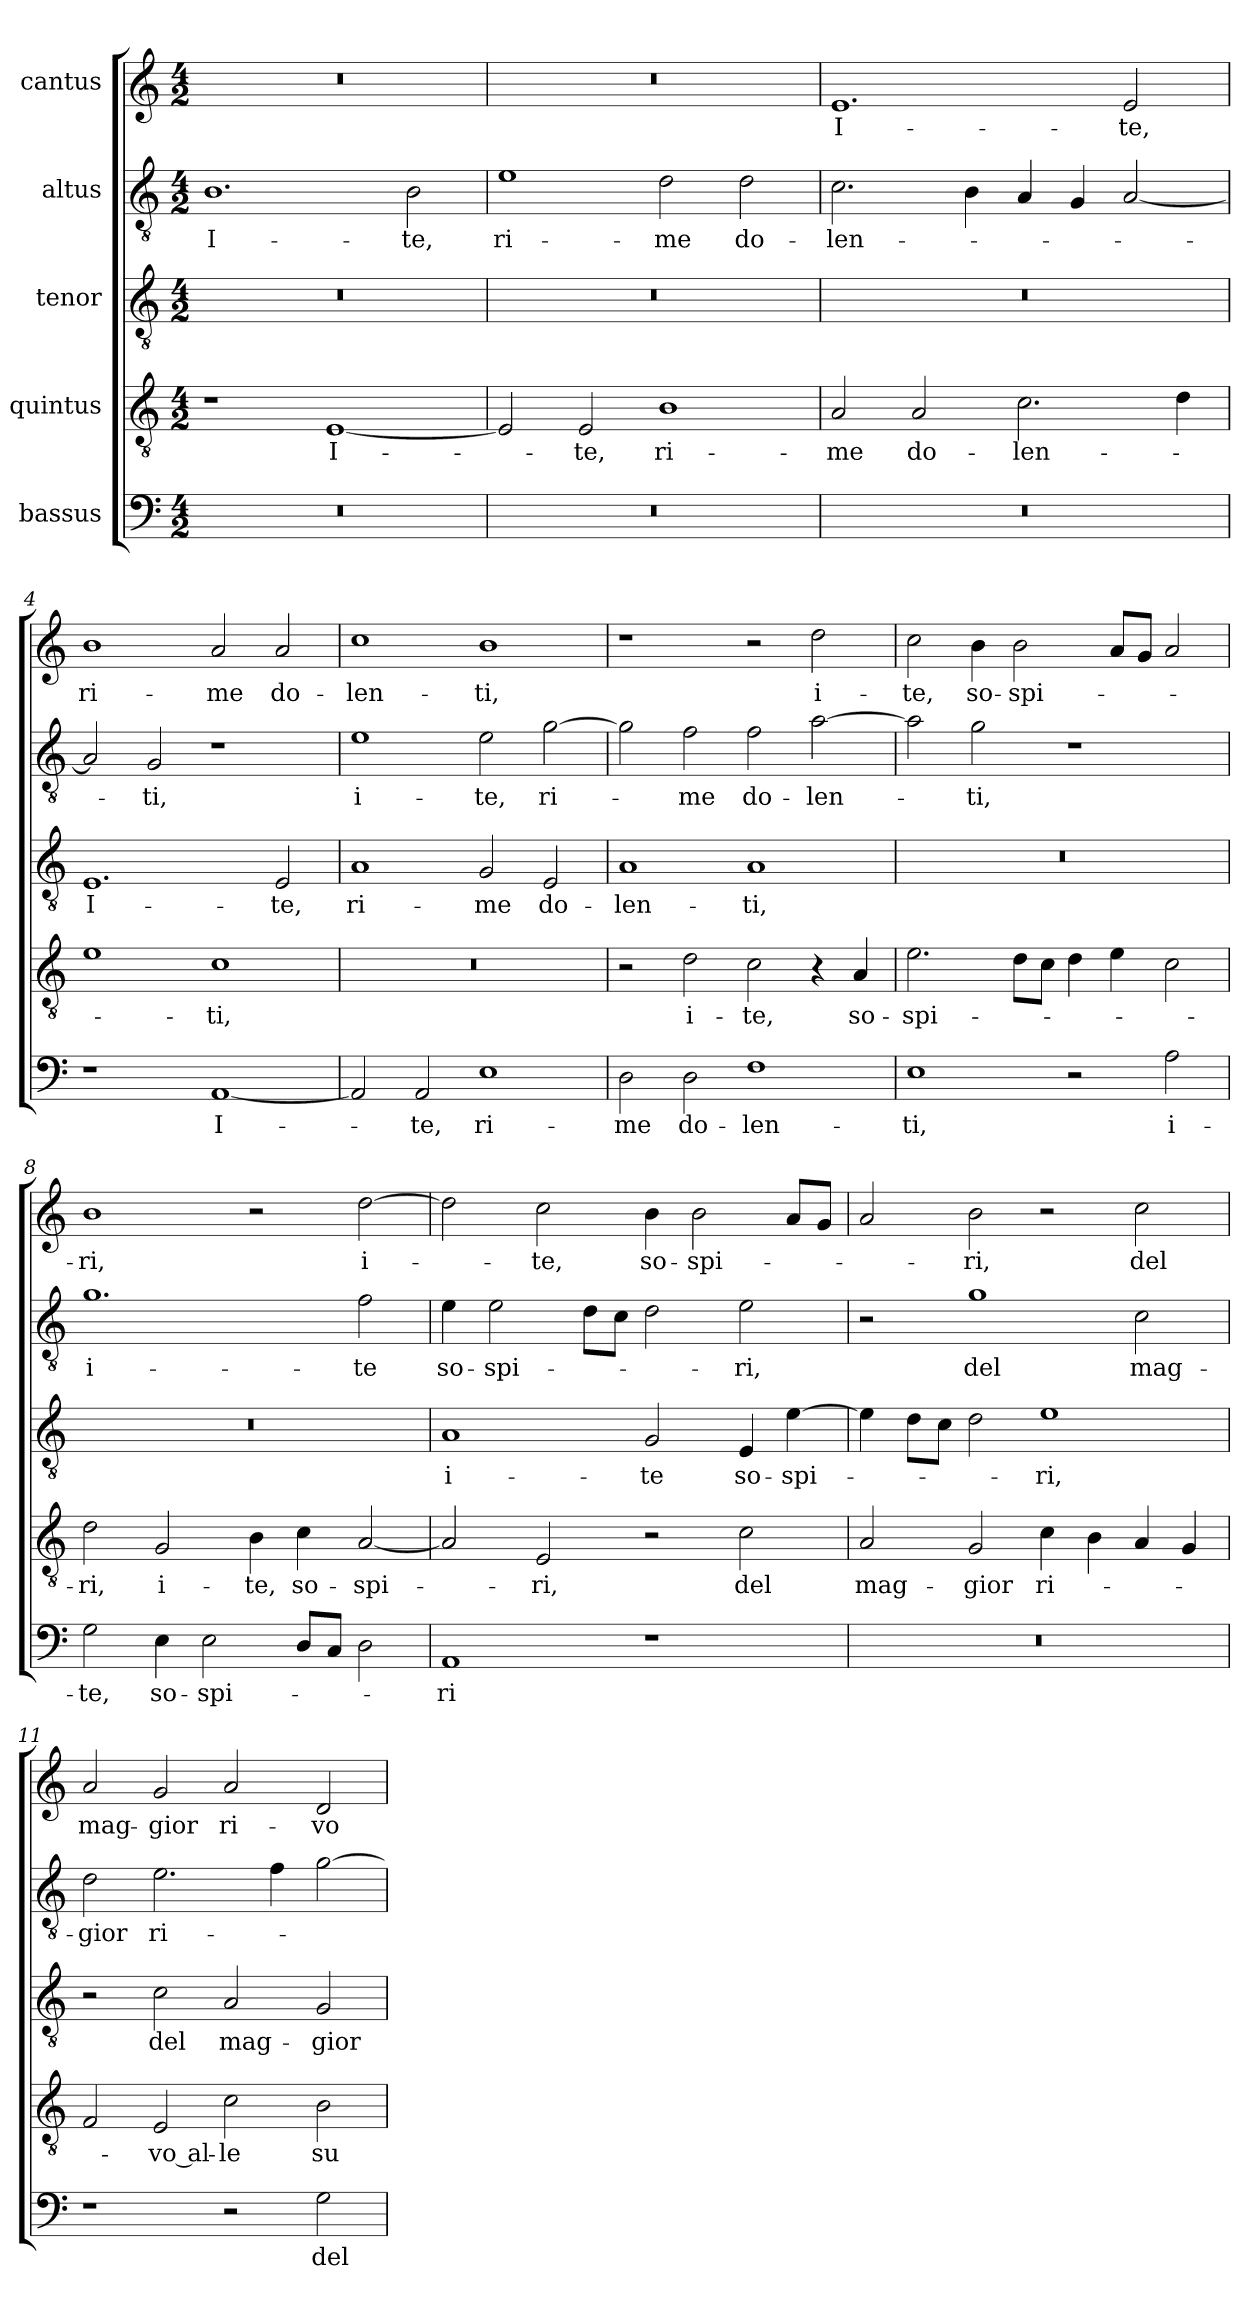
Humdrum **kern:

**kern	**text	**kern	**text	**kern	**text	**kern	**text	**kern	**text
*part5	*part5	*part4	*part4	*part3	*part3	*part2	*part2	*part1	*part1
*staff5	*staff5	*staff4	*staff4	*staff3	*staff3	*staff2	*staff2	*staff1	*staff1
*I"bassus	*	*I"quintus	*	*I"tenor	*	*I"altus	*	*I"cantus	*
*clefF4	*	*clefGv2	*	*clefGv2	*	*clefGv2	*	*clefG2	*
*k[]	*	*k[]	*	*k[]	*	*k[]	*	*k[]	*
*M4/2	*	*M4/2	*	*M4/2	*	*M4/2	*	*M4/2	*
=1	=1	=1	=1	=1	=1	=1	=1	=1	=1
0r	.	1r	.	0r	.	1.B\	I-	0r	.
.	.	[1E/	I-	.	.	.	.	.	.
.	.	.	.	.	.	2B\	-te,	.	.
=2	=2	=2	=2	=2	=2	=2	=2	=2	=2
0r	.	2E/]	.	0r	.	1e\	ri-	0r	.
.	.	2E/	-te,	.	.	.	.	.	.
.	.	1B\	ri-	.	.	2d\	-me	.	.
.	.	.	.	.	.	2d\	do-	.	.
=3	=3	=3	=3	=3	=3	=3	=3	=3	=3
0r	.	2A/	-me	0r	.	2.c\	-len-	1.e/	I-
.	.	2A/	do-	.	.	.	.	.	.
.	.	.	.	.	.	4B\	.	.	.
.	.	2.c\	-len-	.	.	4A/	.	.	.
.	.	.	.	.	.	4G/	.	.	.
.	.	.	.	.	.	[2A/	.	2e/	-te,
.	.	4d\	.	.	.	.	.	.	.
=4	=4	=4	=4	=4	=4	=4	=4	=4	=4
1r	.	1e\	.	1.E/	I-	2A/]	.	1b\	ri-
.	.	.	.	.	.	2G/	-ti,	.	.
[1AA/	I-	1c\	-ti,	.	.	1r	.	2a/	-me
.	.	.	.	2E/	-te,	.	.	2a/	do-
=5	=5	=5	=5	=5	=5	=5	=5	=5	=5
2AA/]	.	0r	.	1A/	ri-	1e\	i-	1cc\	-len-
2AA/	-te,	.	.	.	.	.	.	.	.
1E\	ri-	.	.	2G/	-me	2e\	-te,	1b\	-ti,
.	.	.	.	2E/	do-	[2g\	ri-	.	.
=6	=6	=6	=6	=6	=6	=6	=6	=6	=6
2D\	-me	2r	.	1A/	-len-	2g\]	.	1r	.
2D\	do-	2d\	i-	.	.	2f\	-me	.	.
1F\	-len-	2c\	-te,	1A/	-ti,	2f\	do-	2r	.
.	.	4r	.	.	.	[2a\	-len-	2dd\	i-
.	.	4A/	so-	.	.	.	.	.	.
=7	=7	=7	=7	=7	=7	=7	=7	=7	=7
1E\	-ti,	2.e\	-spi-	0r	.	2a\]	.	2cc\	-te,
.	.	.	.	.	.	2g\	-ti,	4b\	so-
.	.	8d\L	.	.	.	.	.	2b\	-spi-
.	.	8c\J	.	.	.	.	.	.	.
2r	.	4d\	.	.	.	1r	.	.	.
.	.	4e\	.	.	.	.	.	8a/L	.
.	.	.	.	.	.	.	.	8g/J	.
2A\	i-	2c\	.	.	.	.	.	2a/	.
=8	=8	=8	=8	=8	=8	=8	=8	=8	=8
2G\	-te,	2d\	-ri,	0r	.	1.g\	i-	1b\	-ri,
4E\	so-	2G/	i-	.	.	.	.	.	.
2E\	-spi-	.	.	.	.	.	.	.	.
.	.	4B\	-te,	.	.	.	.	2r	.
8D/L	.	4c\	so-	.	.	.	.	.	.
8C/J	.	.	.	.	.	.	.	.	.
2D\	.	[2A/	-spi-	.	.	2f\	-te	[2dd\	i-
=9	=9	=9	=9	=9	=9	=9	=9	=9	=9
1AA/	-ri	2A/]	.	1A/	i-	4e\	so-	2dd\]	.
.	.	.	.	.	.	2e\	-spi-	.	.
.	.	2E/	-ri,	.	.	.	.	2cc\	-te,
.	.	.	.	.	.	8d\L	.	.	.
.	.	.	.	.	.	8c\J	.	.	.
1r	.	2r	.	2G/	-te	2d\	.	4b\	so-
.	.	.	.	.	.	.	.	2b\	-spi-
.	.	2c\	del	4E/	so-	2e\	-ri,	.	.
.	.	.	.	[4e\	-spi-	.	.	8a/L	.
.	.	.	.	.	.	.	.	8g/J	.
=10	=10	=10	=10	=10	=10	=10	=10	=10	=10
0r	.	2A/	mag-	4e\]	.	2r	.	2a/	.
.	.	.	.	8d\L	.	.	.	.	.
.	.	.	.	8c\J	.	.	.	.	.
.	.	2G/	-gior	2d\	.	1g\	del	2b\	-ri,
.	.	4c\	ri-	1e\	-ri,	.	.	2r	.
.	.	4B\	.	.	.	.	.	.	.
.	.	4A/	.	.	.	2c\	mag-	2cc\	del
.	.	4G/	.	.	.	.	.	.	.
=11	=11	=11	=11	=11	=11	=11	=11	=11	=11
1r	.	2F/	.	2r	.	2d\	-gior	2a/	mag-
.	.	2E/	-vo al-	2c\	del	2.e\	ri-	2g/	-gior
2r	.	2c\	-le	2A/	mag-	.	.	2a/	ri-
.	.	.	.	.	.	4f\	.	.	.
2G\	del	2B\	su-	2G/	-gior	[2g\	.	2d/	-vo
=	=	=	=	=	=	=	=	=	=
*-	*-	*-	*-	*-	*-	*-	*-	*-	*-
